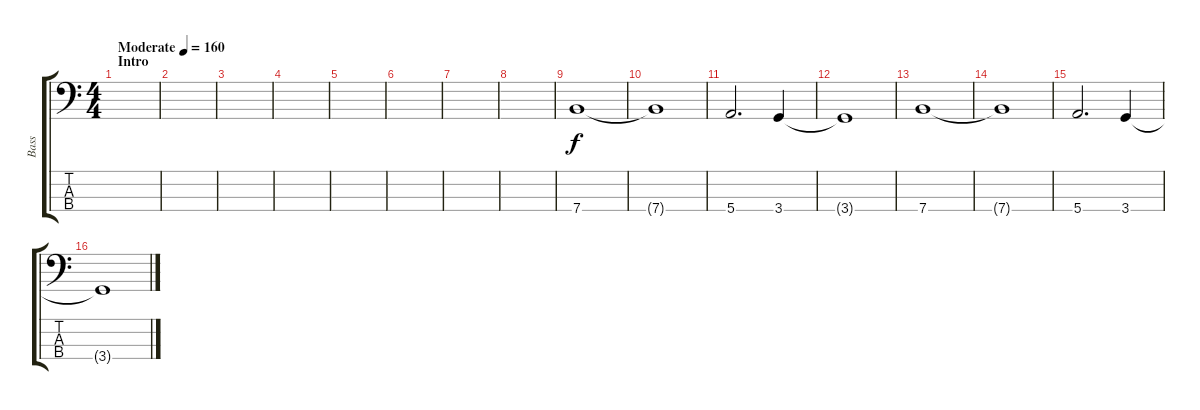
\track ("Bass" "Bass") {instrument electricbassfinger}
\staff {score tabs}
\tuning (G2 D2 A1 E1) {hide}
\ts (4 4)
\section ("" "Intro")
\tempo (160 "Moderate")
\clef f4
\ks c
|
|
|
|
|
|
|
|
7.4.1 |
7.4{t}.1 |
5.4.2{d} 3.4.4 |
3.4{t}.1 |
7.4.1 |
7.4{t}.1 |
5.4.2{d} 3.4.4 |
3.4{t}.1
